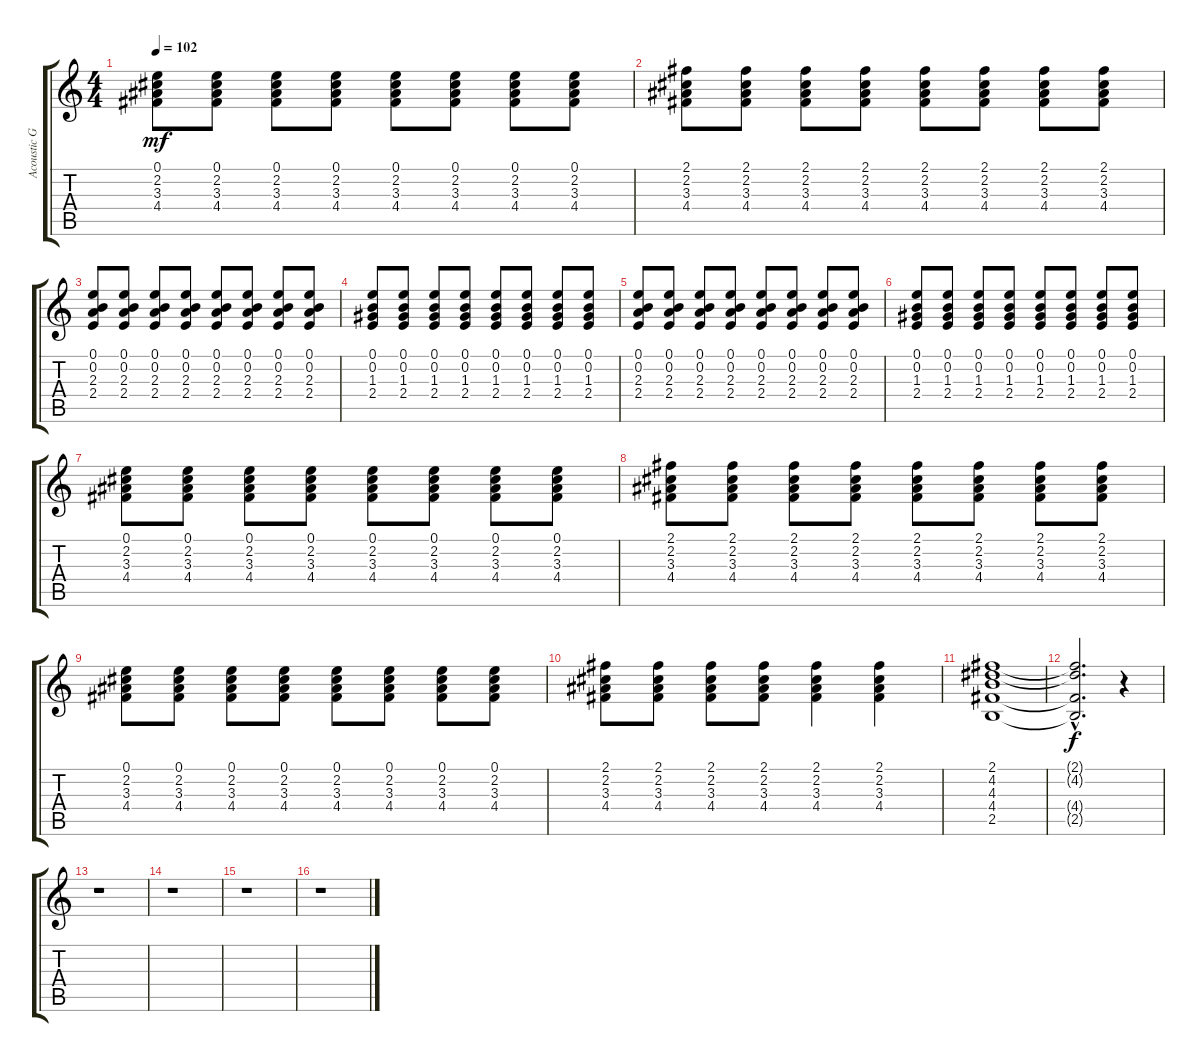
\track ("Acoustic Guitar I" "Acoustic G") {instrument acousticguitarsteel}
\staff {score tabs}
\tuning (E4 B3 G3 D3 A2 E2) {hide}
\ts (4 4)
\tempo 102
\clef g2
\ks c
(0.1 2.2 3.3 4.4).8{dy mf} (0.1 2.2 3.3 4.4).8 (0.1 2.2 3.3 4.4).8 (0.1 2.2 3.3 4.4).8 (0.1 2.2 3.3 4.4).8 (0.1 2.2 3.3 4.4).8 (0.1 2.2 3.3 4.4).8 (0.1 2.2 3.3 4.4).8 |
(2.1 2.2 3.3 4.4).8 (2.1 2.2 3.3 4.4).8 (2.1 2.2 3.3 4.4).8 (2.1 2.2 3.3 4.4).8 (2.1 2.2 3.3 4.4).8 (2.1 2.2 3.3 4.4).8 (2.1 2.2 3.3 4.4).8 (2.1 2.2 3.3 4.4).8 |
(0.1 0.2 2.3 2.4).8 (0.1 0.2 2.3 2.4).8 (0.1 0.2 2.3 2.4).8 (0.1 0.2 2.3 2.4).8 (0.1 0.2 2.3 2.4).8 (0.1 0.2 2.3 2.4).8 (0.1 0.2 2.3 2.4).8 (0.1 0.2 2.3 2.4).8 |
(0.1 0.2 1.3 2.4).8 (0.1 0.2 1.3 2.4).8 (0.1 0.2 1.3 2.4).8 (0.1 0.2 1.3 2.4).8 (0.1 0.2 1.3 2.4).8 (0.1 0.2 1.3 2.4).8 (0.1 0.2 1.3 2.4).8 (0.1 0.2 1.3 2.4).8 |
(0.1 0.2 2.3 2.4).8 (0.1 0.2 2.3 2.4).8 (0.1 0.2 2.3 2.4).8 (0.1 0.2 2.3 2.4).8 (0.1 0.2 2.3 2.4).8 (0.1 0.2 2.3 2.4).8 (0.1 0.2 2.3 2.4).8 (0.1 0.2 2.3 2.4).8 |
(0.1 0.2 1.3 2.4).8 (0.1 0.2 1.3 2.4).8 (0.1 0.2 1.3 2.4).8 (0.1 0.2 1.3 2.4).8 (0.1 0.2 1.3 2.4).8 (0.1 0.2 1.3 2.4).8 (0.1 0.2 1.3 2.4).8 (0.1 0.2 1.3 2.4).8 |
(0.1 2.2 3.3 4.4).8 (0.1 2.2 3.3 4.4).8 (0.1 2.2 3.3 4.4).8 (0.1 2.2 3.3 4.4).8 (0.1 2.2 3.3 4.4).8 (0.1 2.2 3.3 4.4).8 (0.1 2.2 3.3 4.4).8 (0.1 2.2 3.3 4.4).8 |
(2.1 2.2 3.3 4.4).8 (2.1 2.2 3.3 4.4).8 (2.1 2.2 3.3 4.4).8 (2.1 2.2 3.3 4.4).8 (2.1 2.2 3.3 4.4).8 (2.1 2.2 3.3 4.4).8 (2.1 2.2 3.3 4.4).8 (2.1 2.2 3.3 4.4).8 |
(0.1 2.2 3.3 4.4).8 (0.1 2.2 3.3 4.4).8 (0.1 2.2 3.3 4.4).8 (0.1 2.2 3.3 4.4).8 (0.1 2.2 3.3 4.4).8 (0.1 2.2 3.3 4.4).8 (0.1 2.2 3.3 4.4).8 (0.1 2.2 3.3 4.4).8 |
(2.1 2.2 3.3 4.4).8 (2.1 2.2 3.3 4.4).8 (2.1 2.2 3.3 4.4).8 (2.1 2.2 3.3 4.4).8 (2.1 2.2 3.3 4.4).4 (2.1 2.2 3.3 4.4).4 |
(2.1 4.2 4.3 4.4 2.5).1 |
(2.1{hac t} 4.2{hac t} 4.4{hac t} 2.5{hac t}).2{d dy f} r.4 |
r.1 |
r.1 |
r.1 |
r.1
